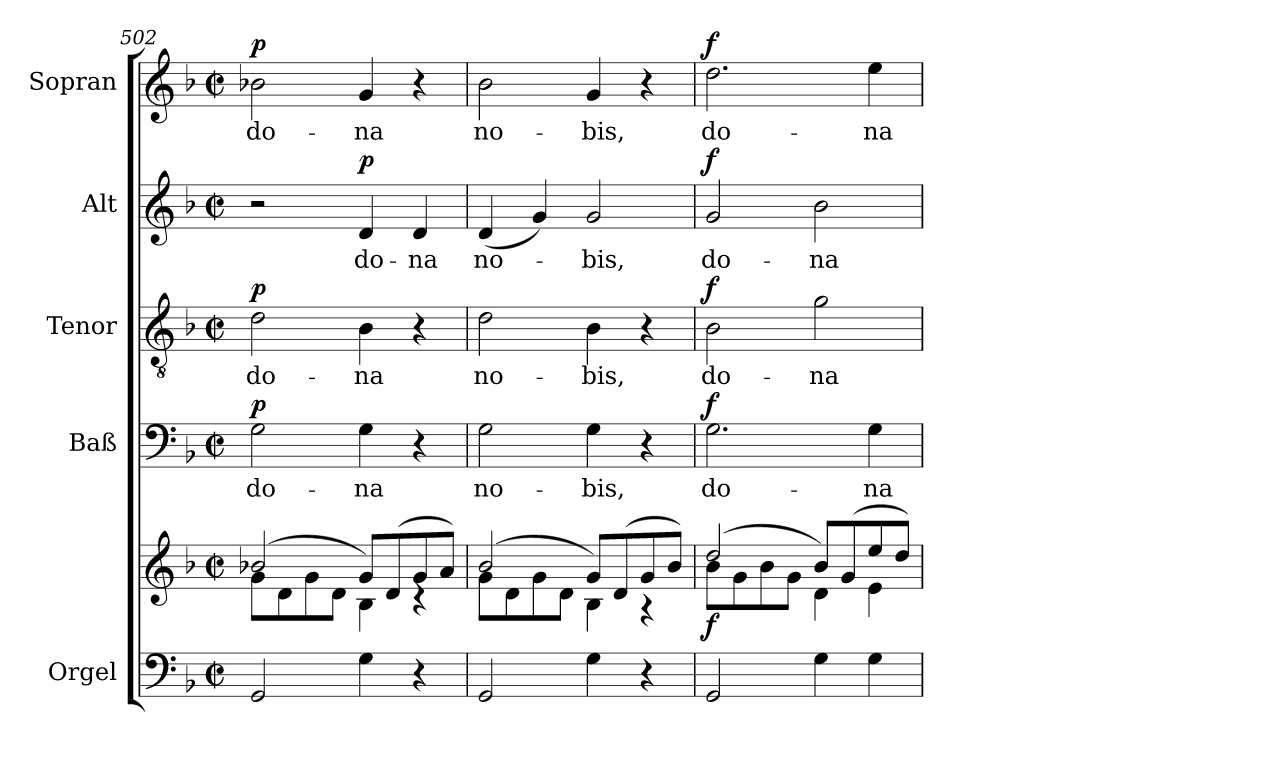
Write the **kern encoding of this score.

**kern	**kern	**dynam	**kern	**text	**dynam	**kern	**text	**dynam	**kern	**text	**dynam	**kern	**text	**dynam
*part5	*part5	*part5	*part4	*part4	*part4	*part3	*part3	*part3	*part2	*part2	*part2	*part1	*part1	*part1
*staff6	*staff5	*staff5/6	*staff4	*staff4	*staff4	*staff3	*staff3	*staff3	*staff2	*staff2	*staff2	*staff1	*staff1	*staff1
*I"Orgel	*	*	*I"Baß	*	*	*I"Tenor	*	*	*I"Alt	*	*	*I"Sopran	*	*
*I'Org.	*	*	*	*	*	*	*	*	*	*	*	*	*	*
!!LO:PB:g=z
*clefF4	*clefG2	*	*clefF4	*	*	*clefGv2	*	*	*clefG2	*	*	*clefG2	*	*
*k[b-]	*k[b-]	*	*k[b-]	*	*	*k[b-]	*	*	*k[b-]	*	*	*k[b-]	*	*
*F:	*F:	*	*F:	*	*	*F:	*	*	*F:	*	*	*F:	*	*
*M2/2	*M2/2	*	*M2/2	*	*	*M2/2	*	*	*M2/2	*	*	*M2/2	*	*
*met(c|)	*met(c|)	*	*met(c|)	*	*	*met(c|)	*	*	*met(c|)	*	*	*met(c|)	*	*
=502	=502	=502	=502	=502	=502	=502	=502	=502	=502	=502	=502	=502	=502	=502
*	*^	*	*	*	*	*	*	*	*	*	*	*	*	*
!	!	!	!	!	!LO:LY:b	!LO:DY:a	!	!LO:LY:b	!LO:DY:a	!	!	!	!	!LO:LY:b	!LO:DY:a
2GG/	(2b-X/	8g\L	.	2G\	do-	p	2d\	do-	p	2r	.	.	2b-X\	do-	p
.	.	8d\	.	.	.	.	.	.	.	.	.	.	.	.	.
.	.	8g\	.	.	.	.	.	.	.	.	.	.	.	.	.
.	.	8d\J	.	.	.	.	.	.	.	.	.	.	.	.	.
!	!	!	!	!	!LO:LY:b	!	!	!LO:LY:b	!	!	!LO:LY:b	!LO:DY:a	!	!LO:LY:b	!
4G\	8g/L)	4B-\	.	4G\	-na	.	4B-\	-na	.	4d/	do-	p	4g/	-na	.
.	(>8d/	.	.	.	.	.	.	.	.	.	.	.	.	.	.
!	!	!	!	!	!	!	!	!	!	!	!LO:LY:b	!	!	!	!
4r	8g/	4rB	.	4r	.	.	4r	.	.	4d/	-na	.	4r	.	.
.	8a/J)	.	.	.	.	.	.	.	.	.	.	.	.	.	.
=503	=503	=503	=503	=503	=503	=503	=503	=503	=503	=503	=503	=503	=503	=503	=503
!	!	!	!	!	!LO:LY:b	!	!	!LO:LY:b	!	!	!LO:LY:b	!	!	!LO:LY:b	!
2GG/	(2b-/	8g\L	.	2G\	no-	.	2d\	no-	.	(<4d/	no-	.	2b-\	no-	.
.	.	8d\	.	.	.	.	.	.	.	.	.	.	.	.	.
.	.	8g\	.	.	.	.	.	.	.	4g/)	.	.	.	.	.
.	.	8d\J	.	.	.	.	.	.	.	.	.	.	.	.	.
!	!	!	!	!	!LO:LY:b	!	!	!LO:LY:b	!	!	!LO:LY:b	!	!	!LO:LY:b	!
4G\	8g/L)	4B-\	.	4G\	-bis,	.	4B-\	-bis,	.	2g/	-bis,	.	4g/	-bis,	.
.	(>8d/	.	.	.	.	.	.	.	.	.	.	.	.	.	.
4r	8g/	4rA	.	4r	.	.	4r	.	.	.	.	.	4r	.	.
.	8b-/J)	.	.	.	.	.	.	.	.	.	.	.	.	.	.
=504	=504	=504	=504	=504	=504	=504	=504	=504	=504	=504	=504	=504	=504	=504	=504
!	!	!	!LO:DY:b	!	!LO:LY:b	!LO:DY:a	!	!LO:LY:b	!LO:DY:a	!	!LO:LY:b	!LO:DY:a	!	!LO:LY:b	!LO:DY:a
2GG/	(2dd/	8b-\L	f	2.G\	do-	f	2B-\	do-	f	2g/	do-	f	2.dd\	do-	f
.	.	8g\	.	.	.	.	.	.	.	.	.	.	.	.	.
.	.	8b-\	.	.	.	.	.	.	.	.	.	.	.	.	.
.	.	8g\J	.	.	.	.	.	.	.	.	.	.	.	.	.
!	!	!	!	!	!	!	!	!LO:LY:b	!	!	!LO:LY:b	!	!	!	!
4G\	8b-/L)	4d\	.	.	.	.	2g\	-na	.	2b-\	-na	.	.	.	.
.	(>8g/	.	.	.	.	.	.	.	.	.	.	.	.	.	.
!	!	!	!	!	!LO:LY:b	!	!	!	!	!	!	!	!	!LO:LY:b	!
4G\	8ee/	4e\	.	4G\	-na	.	.	.	.	.	.	.	4ee\	-na	.
.	8dd/J)	.	.	.	.	.	.	.	.	.	.	.	.	.	.
*	*v	*v	*	*	*	*	*	*	*	*	*	*	*	*	*
=	=	=	=	=	=	=	=	=	=	=	=	=	=	=
*-	*-	*-	*-	*-	*-	*-	*-	*-	*-	*-	*-	*-	*-	*-
